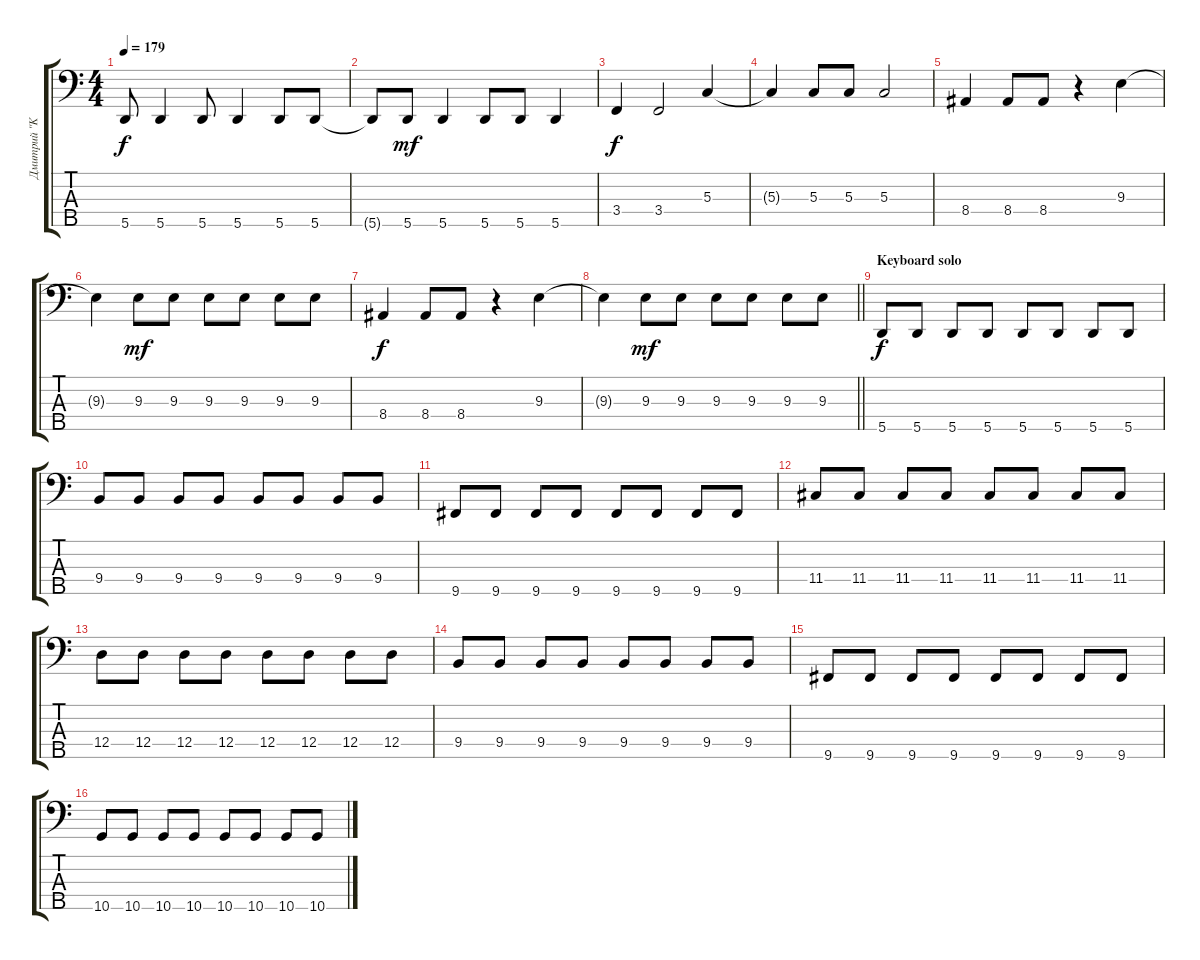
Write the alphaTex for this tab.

\track ("Дмитрий \"Kawazu\" Голяшев" "Дмитрий \"K") {instrument electricbassfinger}
\staff {score tabs}
\tuning (F2 C2 G1 D1 A0) {hide}
\ts (4 4)
\tempo 179
\clef f4
\ks c
5.5.8{dy f} 5.5.4 5.5.8 5.5.4 5.5.8 5.5.8 |
5.5{t}.8 5.5.8{dy mf} 5.5.4 5.5.8 5.5.8 5.5.4 |
3.4.4{dy f} 3.4.2 5.3.4 |
5.3{t}.4 5.3.8 5.3.8 5.3.2 |
8.4.4 8.4.8 8.4.8 r.4 9.3.4 |
9.3{t}.4 9.3.8{dy mf} 9.3.8 9.3.8 9.3.8 9.3.8 9.3.8 |
8.4.4{dy f} 8.4.8 8.4.8 r.4 9.3.4 |
\barLineRight lightlight
9.3{t}.4 9.3.8{dy mf} 9.3.8 9.3.8 9.3.8 9.3.8 9.3.8 |
\section ("" "Keyboard solo")
5.5.8{dy f} 5.5.8 5.5.8 5.5.8 5.5.8 5.5.8 5.5.8 5.5.8 |
9.4.8 9.4.8 9.4.8 9.4.8 9.4.8 9.4.8 9.4.8 9.4.8 |
9.5.8 9.5.8 9.5.8 9.5.8 9.5.8 9.5.8 9.5.8 9.5.8 |
11.4.8 11.4.8 11.4.8 11.4.8 11.4.8 11.4.8 11.4.8 11.4.8 |
12.4.8 12.4.8 12.4.8 12.4.8 12.4.8 12.4.8 12.4.8 12.4.8 |
9.4.8 9.4.8 9.4.8 9.4.8 9.4.8 9.4.8 9.4.8 9.4.8 |
9.5.8 9.5.8 9.5.8 9.5.8 9.5.8 9.5.8 9.5.8 9.5.8 |
10.5.8 10.5.8 10.5.8 10.5.8 10.5.8 10.5.8 10.5.8 10.5.8
